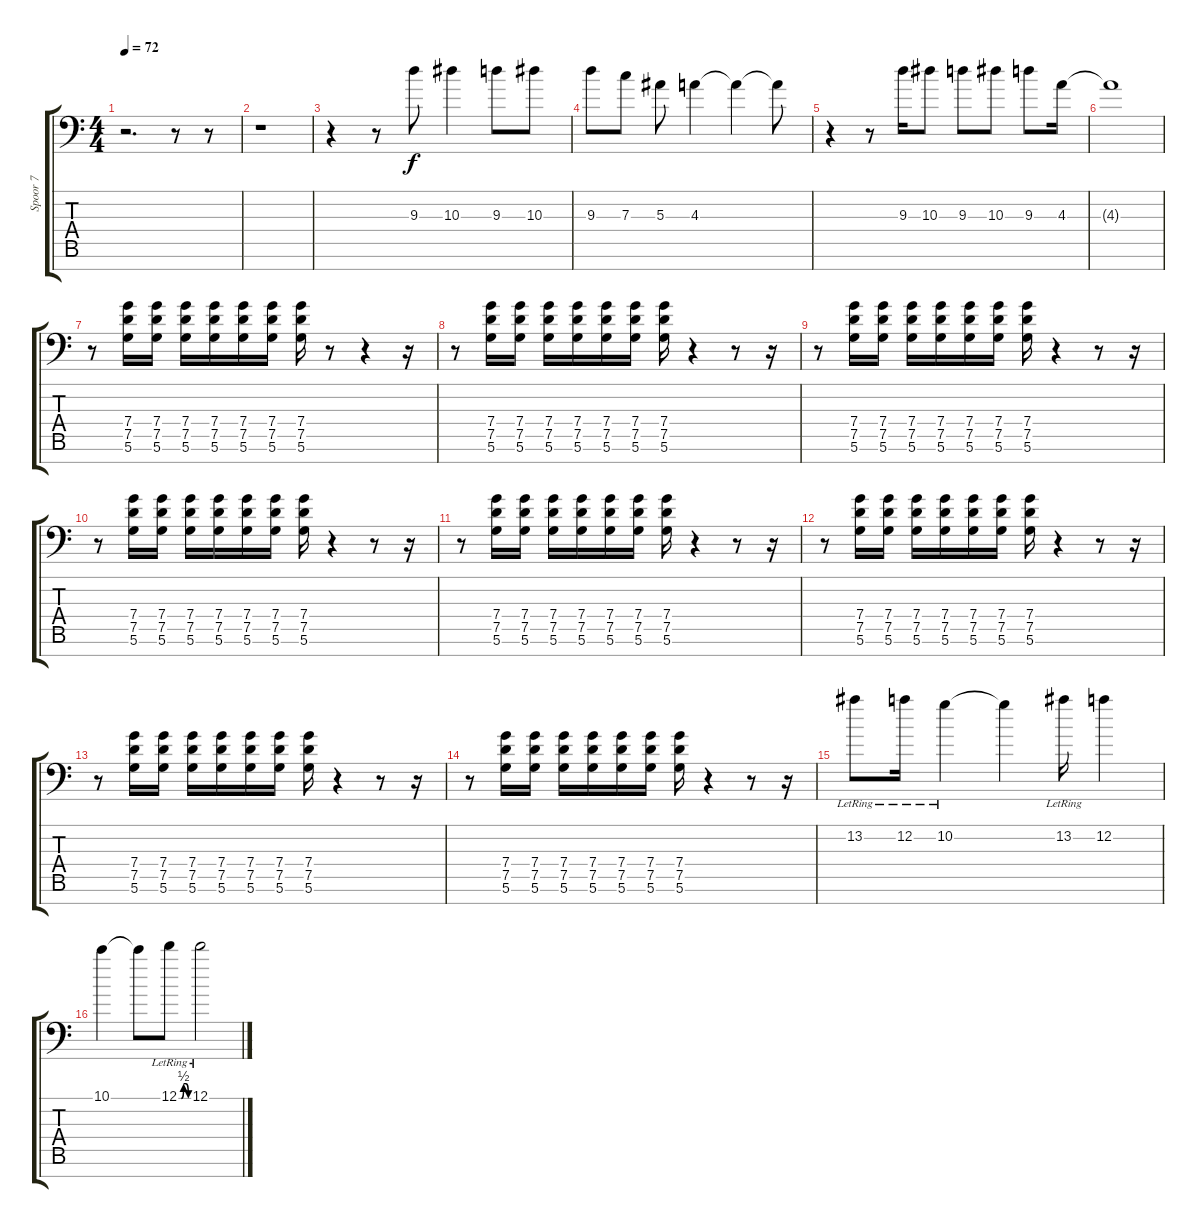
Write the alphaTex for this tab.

\track ("Spoor 7" "Spoor 7") {instrument distortionguitar}
\staff {score tabs}
\tuning (D4 A3 F3 C3 G2 D2 A1) {hide}
\ts (4 4)
\tempo 72
\clef f4
\ks c
r.2{d dy f} r.8 r.8 |
r.1 |
r.4 r.8 9.3.8 10.3.4 9.3.8 10.3.8 |
9.3.8 7.3.8 5.3.8 4.3.4 4.3{t}.4 4.3{t}.8 |
r.4 r.8 9.3.16 10.3.8 9.3.8 10.3.8 9.3.8 4.3.16 |
4.3{t}.1 |
r.8 (7.4 7.5 5.6).16 (7.4 7.5 5.6).16 (7.4 7.5 5.6).16 (7.4 7.5 5.6).16 (7.4 7.5 5.6).16 (7.4 7.5 5.6).16 (7.4 7.5 5.6).16 r.8 r.4 r.16 |
r.8 (7.4 7.5 5.6).16 (7.4 7.5 5.6).16 (7.4 7.5 5.6).16 (7.4 7.5 5.6).16 (7.4 7.5 5.6).16 (7.4 7.5 5.6).16 (7.4 7.5 5.6).16 r.4 r.8 r.16 |
r.8 (7.4 7.5 5.6).16 (7.4 7.5 5.6).16 (7.4 7.5 5.6).16 (7.4 7.5 5.6).16 (7.4 7.5 5.6).16 (7.4 7.5 5.6).16 (7.4 7.5 5.6).16 r.4 r.8 r.16 |
r.8 (7.4 7.5 5.6).16 (7.4 7.5 5.6).16 (7.4 7.5 5.6).16 (7.4 7.5 5.6).16 (7.4 7.5 5.6).16 (7.4 7.5 5.6).16 (7.4 7.5 5.6).16 r.4 r.8 r.16 |
r.8 (7.4 7.5 5.6).16 (7.4 7.5 5.6).16 (7.4 7.5 5.6).16 (7.4 7.5 5.6).16 (7.4 7.5 5.6).16 (7.4 7.5 5.6).16 (7.4 7.5 5.6).16 r.4 r.8 r.16 |
r.8 (7.4 7.5 5.6).16 (7.4 7.5 5.6).16 (7.4 7.5 5.6).16 (7.4 7.5 5.6).16 (7.4 7.5 5.6).16 (7.4 7.5 5.6).16 (7.4 7.5 5.6).16 r.4 r.8 r.16 |
r.8 (7.4 7.5 5.6).16 (7.4 7.5 5.6).16 (7.4 7.5 5.6).16 (7.4 7.5 5.6).16 (7.4 7.5 5.6).16 (7.4 7.5 5.6).16 (7.4 7.5 5.6).16 r.4 r.8 r.16 |
r.8 (7.4 7.5 5.6).16 (7.4 7.5 5.6).16 (7.4 7.5 5.6).16 (7.4 7.5 5.6).16 (7.4 7.5 5.6).16 (7.4 7.5 5.6).16 (7.4 7.5 5.6).16 r.4 r.8 r.16 |
13.2{lr}.8 12.2{lr}.16 10.2{lr}.4 10.2{t}.4 13.2{lr}.16 12.2.4 |
10.1.4 10.1{t}.8 12.1{be (custom 0 0 15 0 30 2 45 2 60 0) lr}.8 12.1{lr}.2
